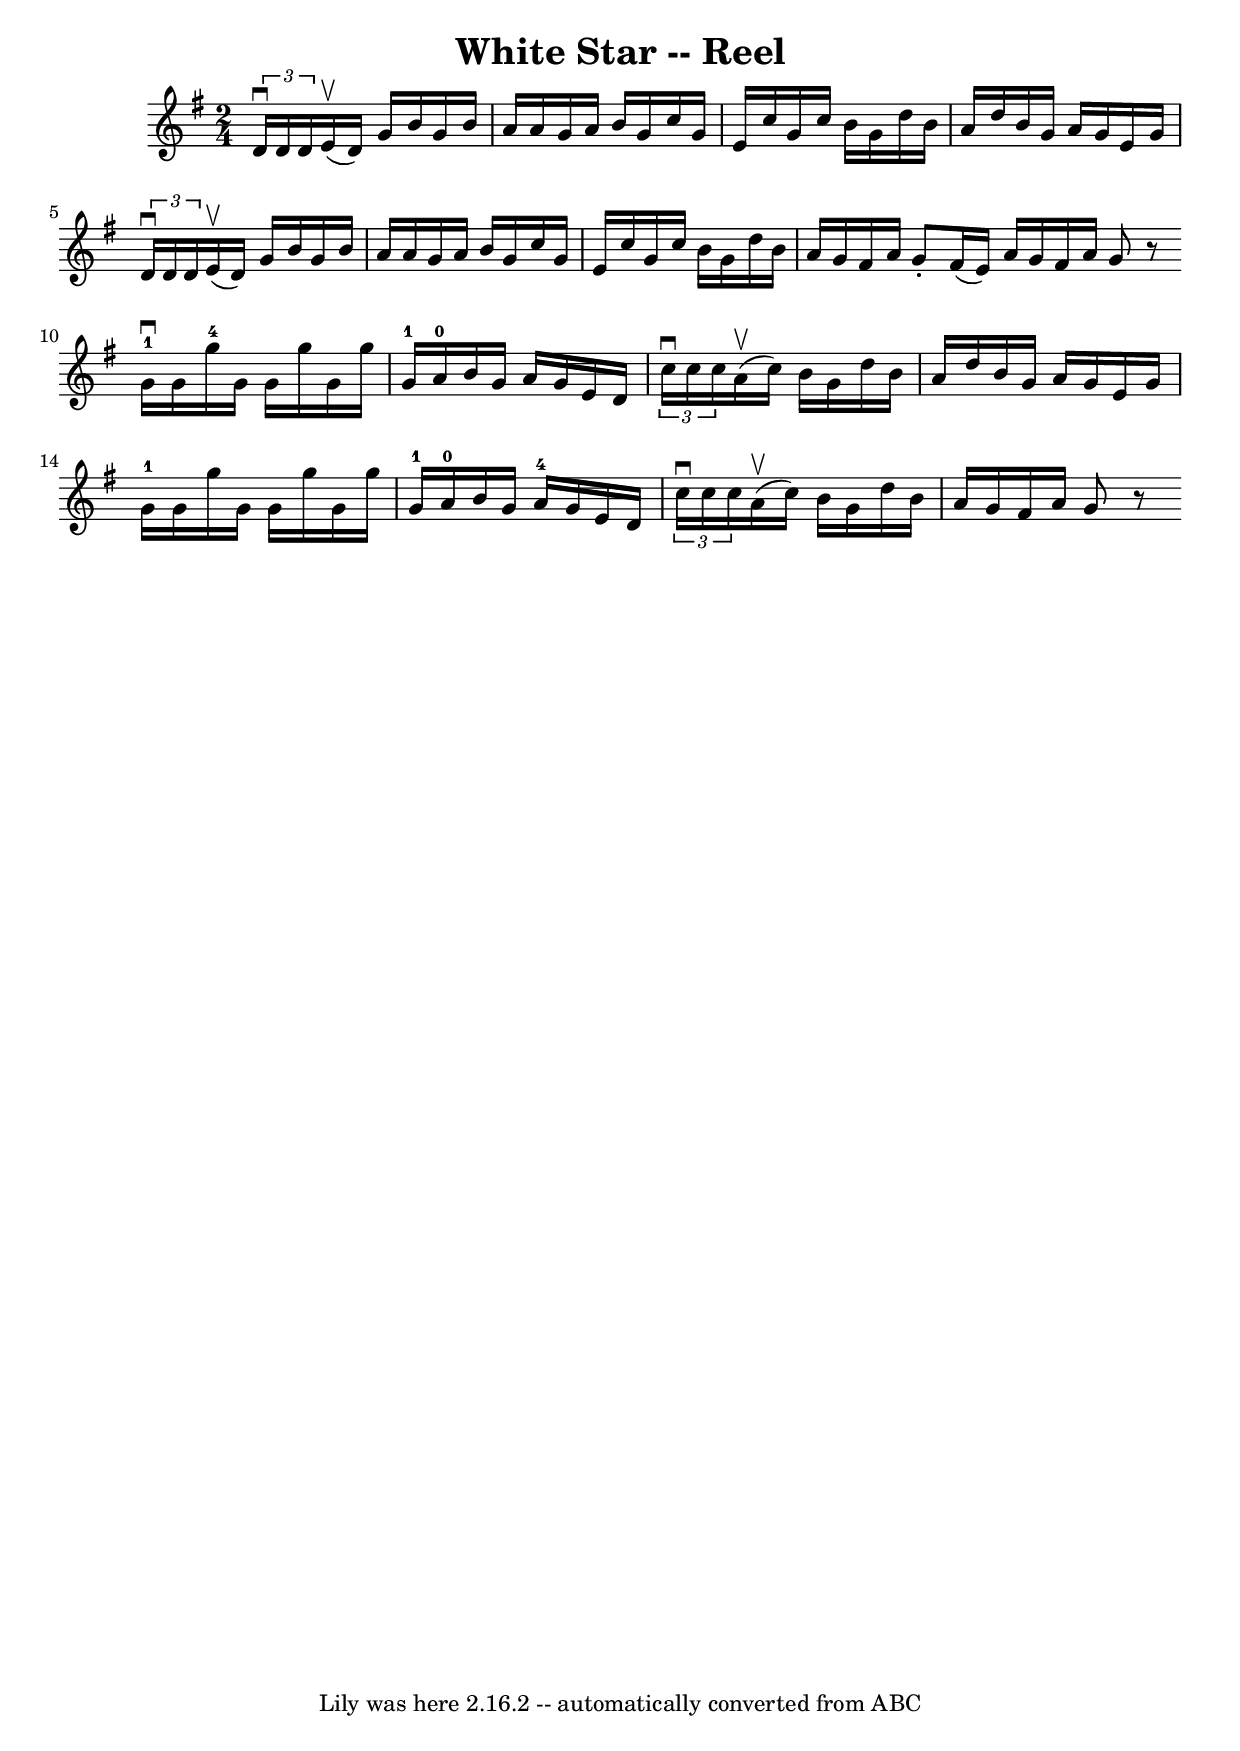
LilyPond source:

\version "2.16.2"
\include "Mammoth.ily"
\header {
  %% book = "Ryan's Mammoth Collection"
 crossRefNumber = "1"
 footnotes = "\\\\313"
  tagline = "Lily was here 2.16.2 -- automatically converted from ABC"
  title = "White Star -- Reel"

}
voicedefault =  {


  \time 2/4 
  \key g \major
  \times 2/3 { d'16^\downbow d'16 d'16  
	     } e'16^\upbow(d'16) g'16 b'16 g'16 b'16     |
 a'16 a'16 g'16 a'16 b'16 g'16 c''16 g'16     |
 e'16 c''16 g'16 c''16 b'16 g'16 d''16 b'16     |
 a'16 d''16 b'16 g'16 a'16 g'16 e'16 g'16     |
  
  \times 2/3 { d'16^\downbow d'16 d'16  
	     } e'16^\upbow(d'16) g'16 b'16 g'16 b'16     |
 a'16 a'16 g'16 a'16 b'16 g'16 c''16 g'16     |
 e'16 c''16 g'16 c''16 b'16 g'16 d''16 b'16     |
 a'16 g'16 fs'16 a'16 g'8-. fs'16 (e'16)   \bar ": |" a'16 g'16 fs'16 a'16 g'8    r8 \bar "||"     \bar " |:" g'16-1^\downbow g'16 g''16-4 g'16 g'16 g''16 g'16 g''16     |
 g'16-1 a'16-0 b'16 g'16 a'16 g'16 e'16 d'16     |
  \times 2/3 { c''16 
	      ^\downbow c''16 c''16  
	     } a'16^\upbow(c''16) b'16 g'16 d''16 b'16     |
 a'16 d''16 b'16 g'16 a'16 g'16 e'16 g'16     |
 g'16-1 g'16 g''16 g'16 g'16 g''16 g'16 g''16     |
 g'16-1 a'16-0 b'16 g'16 a'16-4 g'16 e'16 d'16     |
  \times 2/3 { c''16^\downbow  
	 c''16 c''16   	     } a'16^\upbow(c''16) b'16 g'16 d''16 b'16    |
 a'16 g'16 fs'16 a'16 g'8    r8   \bar ":|"   

}

\score{
  <<

    \context Staff="default"
    {
      \voicedefault 
      
    }

  >>
  \layout {
    
  }
  \midi {
  }

}
